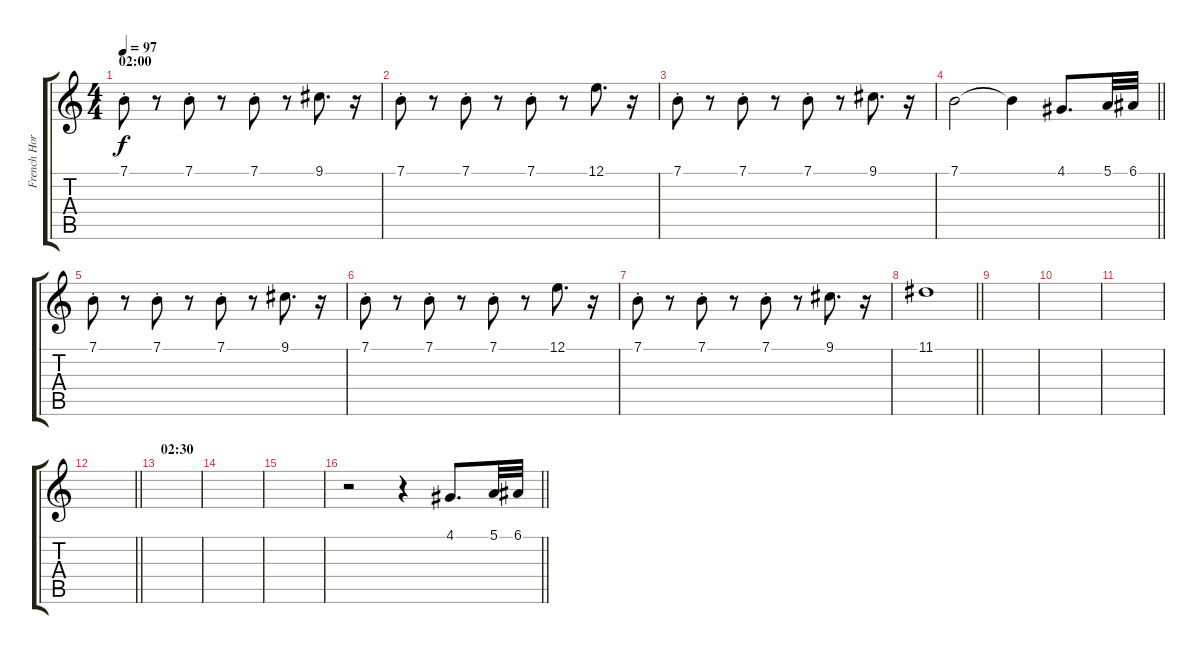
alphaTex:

\track ("French Horn" "French Hor") {instrument frenchhorn}
\staff {score tabs}
\tuning (E4 B3 G3 D3 A2 E2) {hide}
\ts (4 4)
\section ("" "02:00")
\tempo 97
\clef g2
\ks c
7.1{st}.8{dy f} r.8 7.1{st}.8 r.8 7.1{st}.8 r.8 9.1.8{d} r.16 |
7.1{st}.8 r.8 7.1{st}.8 r.8 7.1{st}.8 r.8 12.1.8{d} r.16 |
7.1{st}.8 r.8 7.1{st}.8 r.8 7.1{st}.8 r.8 9.1.8{d} r.16 |
\barLineRight lightlight
7.1.2 7.1{t}.4 4.1.8{d} 5.1.32 6.1.32 |
7.1{st}.8 r.8 7.1{st}.8 r.8 7.1{st}.8 r.8 9.1.8{d} r.16 |
7.1{st}.8 r.8 7.1{st}.8 r.8 7.1{st}.8 r.8 12.1.8{d} r.16 |
7.1{st}.8 r.8 7.1{st}.8 r.8 7.1{st}.8 r.8 9.1.8{d} r.16 |
\barLineRight lightlight
11.1.1 |
|
|
|
\barLineRight lightlight
|
\section ("" "02:30")
|
|
|
\barLineRight lightlight
r.2 r.4 4.1.8{d} 5.1.32 6.1.32
